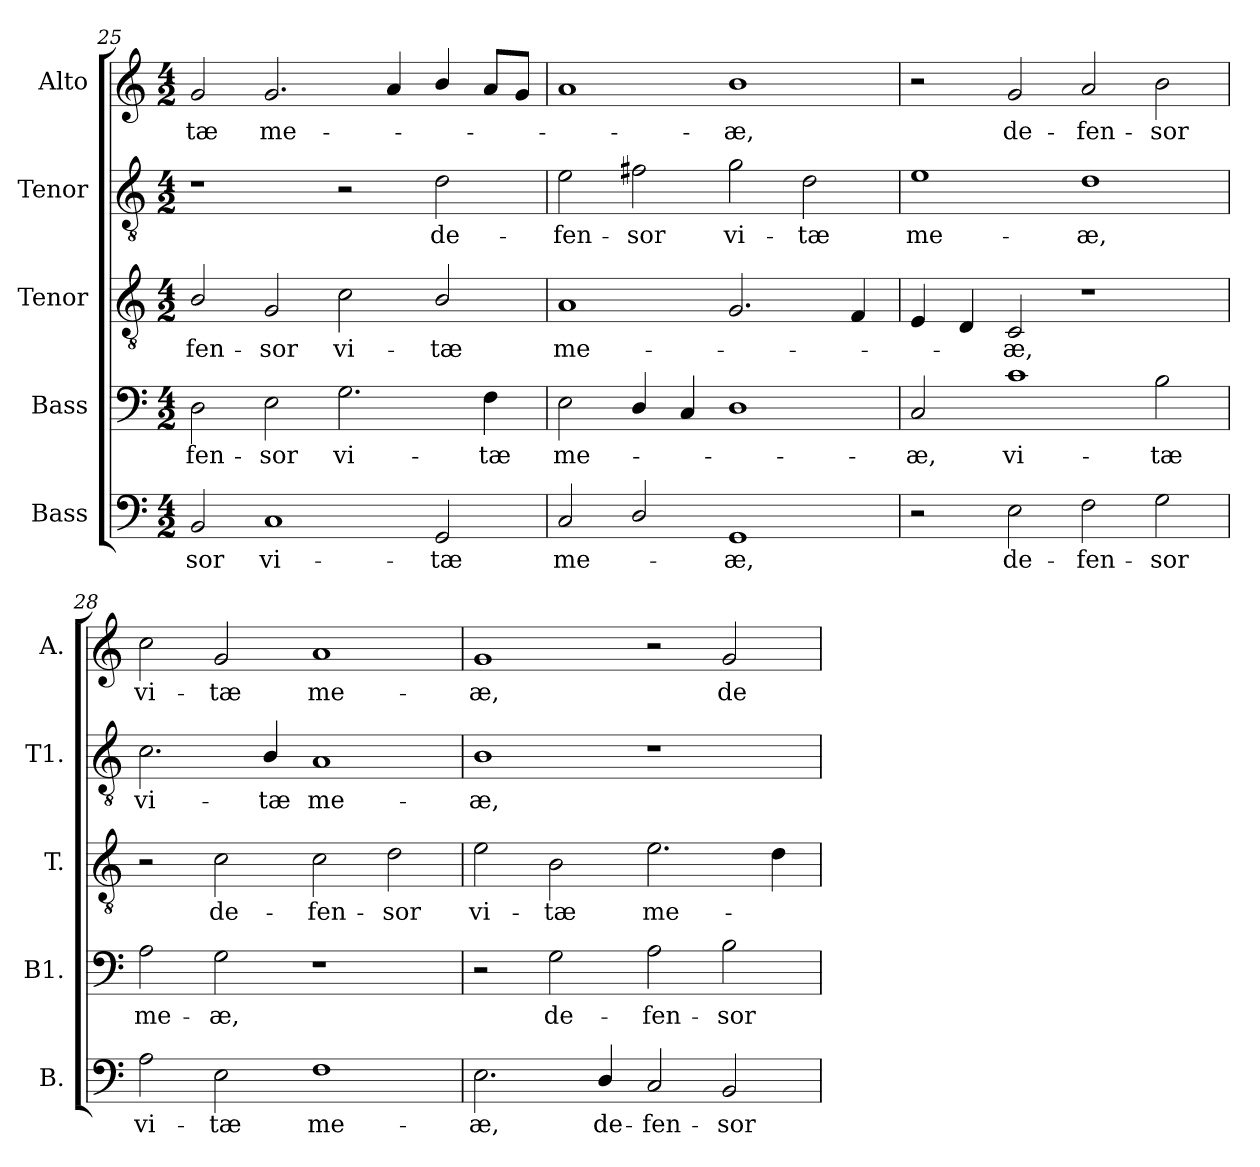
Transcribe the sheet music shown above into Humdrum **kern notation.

**kern	**text	**kern	**text	**kern	**text	**kern	**text	**kern	**text
*part5	*part5	*part4	*part4	*part3	*part3	*part2	*part2	*part1	*part1
*staff5	*staff5	*staff4	*staff4	*staff3	*staff3	*staff2	*staff2	*staff1	*staff1
*I"Bass	*	*I"Bass	*	*I"Tenor	*	*I"Tenor	*	*I"Alto	*
*I'B.	*	*I'B1.	*	*I'T.	*	*I'T1.	*	*I'A.	*
*clefF4	*	*clefF4	*	*clefGv2	*	*clefGv2	*	*clefG2	*
*	*	*	*	*ITrd7c12	*	*ITrd7c12	*	*	*
*k[]	*	*k[]	*	*k[]	*	*k[]	*	*k[]	*
*C:	*	*C:	*	*C:	*	*C:	*	*C:	*
*M4/2	*	*M4/2	*	*M4/2	*	*M4/2	*	*M4/2	*
=25	=25	=25	=25	=25	=25	=25	=25	=25	=25
!	!LO:LY:b:color=#000000	!	!	!	!	!	!	!	!
!	!	!	!LO:LY:b:color=#000000	!	!	!	!	!	!
!	!	!	!	!	!LO:LY:b:color=#000000	!	!	!	!
!	!	!	!	!	!	!	!	!	!LO:LY:b:color=#000000
2BBi/	-sor	2Di\	-fen-	2BBi/	-fen-	1r	.	2gi/	-tæ
!	!LO:LY:b:color=#000000	!	!	!	!	!	!	!	!
!	!	!	!LO:LY:b:color=#000000	!	!	!	!	!	!
!	!	!	!	!	!LO:LY:b:color=#000000	!	!	!	!
!	!	!	!	!	!	!	!	!	!LO:LY:b:color=#000000
1Ci	vi-	2Ei\	-sor	2GGi/	-sor	.	.	2.gi/	me-
!	!	!	!LO:LY:b:color=#000000	!	!	!	!	!	!
!	!	!	!	!	!LO:LY:b:color=#000000	!	!	!	!
.	.	2.Gi\	vi-	2Ci\	vi-	2r	.	.	.
.	.	.	.	.	.	.	.	4ai/	.
!	!LO:LY:b:color=#000000	!	!	!	!	!	!	!	!
!	!	!	!	!	!LO:LY:b:color=#000000	!	!	!	!
!	!	!	!	!	!	!	!LO:LY:b:color=#000000	!	!
2GGi/	-tæ	.	.	2BBi/	-tæ	2Di\	de-	4bi/	.
!	!	!	!LO:LY:b:color=#000000	!	!	!	!	!	!
.	.	4Fi\	-tæ	.	.	.	.	8ai/L	.
.	.	.	.	.	.	.	.	8gi/J	.
!!LO:LB:g=z
=26	=26	=26	=26	=26	=26	=26	=26	=26	=26
!	!LO:LY:b:color=#000000	!	!	!	!	!	!	!	!
!	!	!	!LO:LY:b:color=#000000	!	!	!	!	!	!
!	!	!	!	!	!LO:LY:b:color=#000000	!	!	!	!
!	!	!	!	!	!	!	!LO:LY:b:color=#000000	!	!
2Ci/	me-	2Ei\	me-	1AAi	me-	2Ei\	-fen-	1ai	.
!	!	!	!	!	!	!	!LO:LY:b:color=#000000	!	!
2Di/	.	4Di/	.	.	.	2F#Xi\	-sor	.	.
.	.	4Ci/	.	.	.	.	.	.	.
!	!LO:LY:b:color=#000000	!	!	!	!	!	!	!	!
!	!	!	!	!	!	!	!LO:LY:b:color=#000000	!	!
!	!	!	!	!	!	!	!	!	!LO:LY:b:color=#000000
1GGi	-æ,	1Di	.	2.GGi/	.	2Gi\	vi-	1bi	-æ,
!	!	!	!	!	!	!	!LO:LY:b:color=#000000	!	!
.	.	.	.	.	.	2Di\	-tæ	.	.
.	.	.	.	4FFi/	.	.	.	.	.
=27	=27	=27	=27	=27	=27	=27	=27	=27	=27
!	!	!	!LO:LY:b:color=#000000	!	!	!	!	!	!
!	!	!	!	!	!	!	!LO:LY:b:color=#000000	!	!
2r	.	2Ci/	-æ,	4EEi/	.	1Ei	me-	2r	.
.	.	.	.	4DDi/	.	.	.	.	.
!	!LO:LY:b:color=#000000	!	!	!	!	!	!	!	!
!	!	!	!LO:LY:b:color=#000000	!	!	!	!	!	!
!	!	!	!	!	!LO:LY:b:color=#000000	!	!	!	!
!	!	!	!	!	!	!	!	!	!LO:LY:b:color=#000000
2Ei\	de-	1ci	vi-	2CCi/	-æ,	.	.	2gi/	de-
!	!LO:LY:b:color=#000000	!	!	!	!	!	!	!	!
!	!	!	!	!	!	!	!LO:LY:b:color=#000000	!	!
!	!	!	!	!	!	!	!	!	!LO:LY:b:color=#000000
2Fi\	-fen-	.	.	1r	.	1Di	-æ,	2ai/	-fen-
!	!LO:LY:b:color=#000000	!	!	!	!	!	!	!	!
!	!	!	!LO:LY:b:color=#000000	!	!	!	!	!	!
!	!	!	!	!	!	!	!	!	!LO:LY:b:color=#000000
2Gi\	-sor	2Bi\	-tæ	.	.	.	.	2bi\	-sor
=28	=28	=28	=28	=28	=28	=28	=28	=28	=28
!	!LO:LY:b:color=#000000	!	!	!	!	!	!	!	!
!	!	!	!LO:LY:b:color=#000000	!	!	!	!	!	!
!	!	!	!	!	!	!	!LO:LY:b:color=#000000	!	!
!	!	!	!	!	!	!	!	!	!LO:LY:b:color=#000000
2Ai\	vi-	2Ai\	me-	2r	.	2.Ci\	vi-	2cci\	vi-
!	!LO:LY:b:color=#000000	!	!	!	!	!	!	!	!
!	!	!	!LO:LY:b:color=#000000	!	!	!	!	!	!
!	!	!	!	!	!LO:LY:b:color=#000000	!	!	!	!
!	!	!	!	!	!	!	!	!	!LO:LY:b:color=#000000
2Ei\	-tæ	2Gi\	-æ,	2Ci\	de-	.	.	2gi/	-tæ
!	!	!	!	!	!	!	!LO:LY:b:color=#000000	!	!
.	.	.	.	.	.	4BBi/	-tæ	.	.
!	!LO:LY:b:color=#000000	!	!	!	!	!	!	!	!
!	!	!	!	!	!LO:LY:b:color=#000000	!	!	!	!
!	!	!	!	!	!	!	!LO:LY:b:color=#000000	!	!
!	!	!	!	!	!	!	!	!	!LO:LY:b:color=#000000
1Fi	me-	1r	.	2Ci\	-fen-	1AAi	me-	1ai	me-
!	!	!	!	!	!LO:LY:b:color=#000000	!	!	!	!
.	.	.	.	2Di\	-sor	.	.	.	.
=29	=29	=29	=29	=29	=29	=29	=29	=29	=29
!	!LO:LY:b:color=#000000	!	!	!	!	!	!	!	!
!	!	!	!	!	!LO:LY:b:color=#000000	!	!	!	!
!	!	!	!	!	!	!	!LO:LY:b:color=#000000	!	!
!	!	!	!	!	!	!	!	!	!LO:LY:b:color=#000000
2.Ei\	-æ,	2r	.	2Ei\	vi-	1BBi	-æ,	1gi	-æ,
!	!	!	!LO:LY:b:color=#000000	!	!	!	!	!	!
!	!	!	!	!	!LO:LY:b:color=#000000	!	!	!	!
.	.	2Gi\	de-	2BBi\	-tæ	.	.	.	.
!	!LO:LY:b:color=#000000	!	!	!	!	!	!	!	!
4Di/	de-	.	.	.	.	.	.	.	.
!	!LO:LY:b:color=#000000	!	!	!	!	!	!	!	!
!	!	!	!LO:LY:b:color=#000000	!	!	!	!	!	!
!	!	!	!	!	!LO:LY:b:color=#000000	!	!	!	!
2Ci/	-fen-	2Ai\	-fen-	2.Ei\	me-	1r	.	2r	.
!	!LO:LY:b:color=#000000	!	!	!	!	!	!	!	!
!	!	!	!LO:LY:b:color=#000000	!	!	!	!	!	!
!	!	!	!	!	!	!	!	!	!LO:LY:b:color=#000000
2BBi/	-sor	2Bi\	-sor	.	.	.	.	2gi/	de-
.	.	.	.	4Di\	.	.	.	.	.
=	=	=	=	=	=	=	=	=	=
*-	*-	*-	*-	*-	*-	*-	*-	*-	*-
